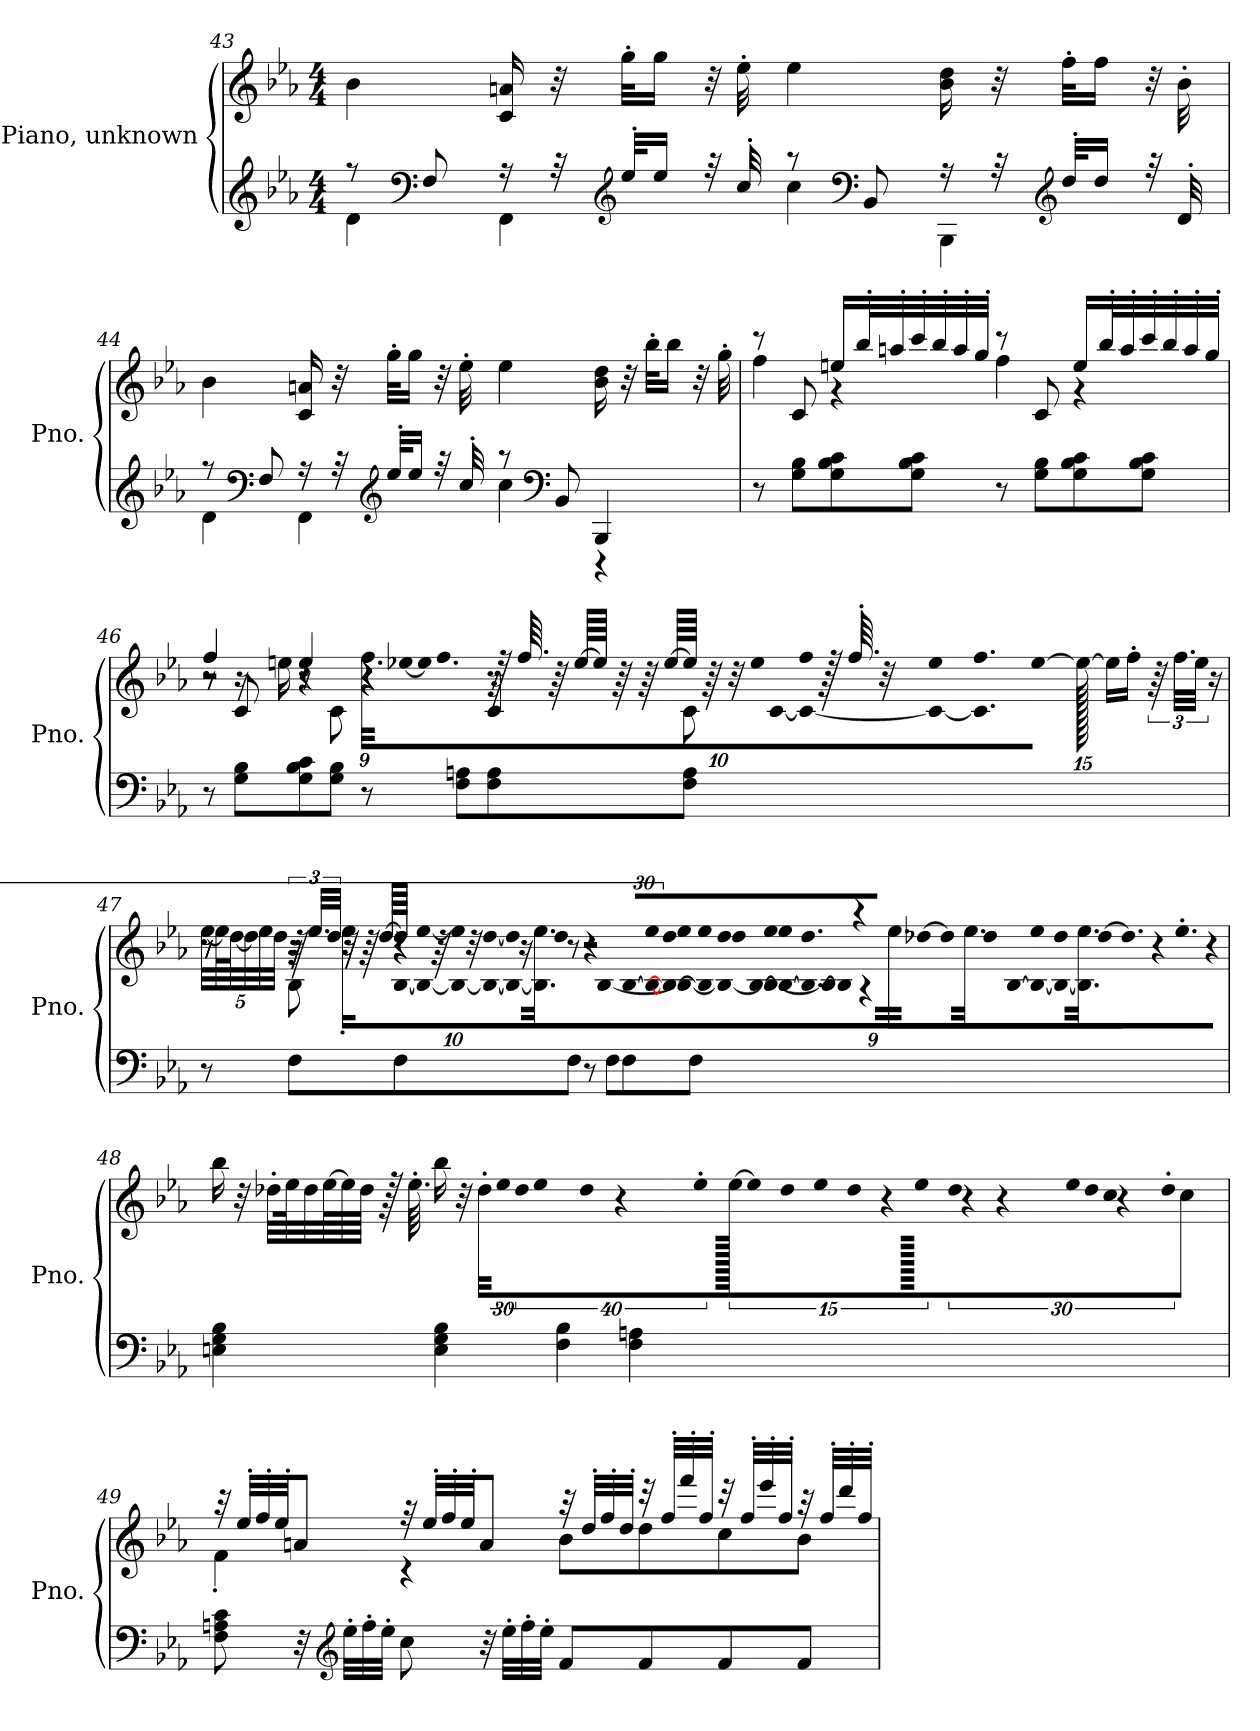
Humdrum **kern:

**kern	**kern
*part1	*part1
*staff2	*staff1
*I"Piano, unknown	*
*I'Pno.	*
!!LO:LB:g=z
*clefG2	*clefG2
*k[b-e-a-]	*k[b-e-a-]
*M4/4	*M4/4
=43	=43
*^	*
8r	4d\	4b-\
*clefF4	*	*
8F/	.	.
16r	4FF\	16c/ 16an/
32r	.	32r
*clefG2	*	*
32ee-'/KLL	.	32gg'\KLL
16ee-/JJ	.	16gg\JJ
32r	.	32r
32cc'/	.	32ee-'\
8r	4cc\	4ee-\
*clefF4	*	*
8BB-/	.	.
16r	4BBB-\	16b-\ 16dd\
32r	.	32r
*clefG2	*	*
32dd'/KLL	.	32ff'\KLL
16dd/JJ	.	16ff\JJ
32r	.	32r
32d'/	.	32b-'\
!!LO:LB:g=z
=44	=44	=44
8r	4d\	4b-\
*clefF4	*	*
8F/	.	.
16r	4FF\	16c/ 16an/
32r	.	32r
*clefG2	*	*
32ee-'/KLL	.	32gg'\KLL
16ee-/JJ	.	16gg\JJ
32r	.	32r
32cc'/	.	32ee-'\
8r	4cc\	4ee-\
*clefF4	*	*
8BB-/	.	.
4BBB-/	4r	16b-\ 16dd\
.	.	32r
.	.	32bb-'\KLL
.	.	16bb-\JJ
.	.	32r
.	.	32gg'\
*v	*v	*
!!LO:LB:g=z
=45	=45
*	*^
8r	8r	4ff\
8G\ 8B-\L	8c/	.
8G\ 8B-\ 8c\	16een/LL	4r
.	32bb-'/L	.
.	32aan'/	.
8G\ 8B-\ 8c\J	32ccc'/	.
.	32bb-'/	.
.	32aa'/	.
.	32gg'/JJJ	.
8r	8r	4ff\
8G\ 8B-\L	8c/	.
8G\ 8B-\ 8c\	16ee/LL	4r
.	32bb-'/L	.
.	32aa'/	.
8G\ 8B-\ 8c\J	32ccc'/	.
.	32bb-'/	.
.	32aa'/	.
.	32gg'/JJJ	.
!!LO:PB:g=z
=46	=46	=46
*	*^	*^
8r	4ff/	8r	8r	2r
8G\ 8B-\L	.	16r	8c/	.
.	.	16een\	.	.
8G\ 8B-\ 8c\	4ee/	8r	4r	.
8G\ 8B-\J	.	8c\	.	.
*	*	*Xbrackettup	*	*
8r	4r	36.ff\LLL	4r	4r
!	!	!LO:N:vis=64	!	!
.	.	[640%9ee-X\L	.	.
!	!	!LO:N:vis=64	!	!
.	.	640%9ee-\J]	.	.
.	.	36.ff\	.	.
!	!	!LO:N:vis=64	!	!
.	.	640%9ee-\L	.	.
8F\ 8An\L	.	.	.	.
!	!	!LO:N:vis=64	!	!
.	.	[640%9c\J	.	.
!	!	!LO:N:vis=32	!	!
.	.	1920%53c\_ 1920%53ff\	.	.
!	!	!LO:N:vis=32	!	!
.	.	1920%53c\_ 1920%53ee-\	.	.
.	.	36.c\] 36.ff\	.	.
.	.	[960%13ee-\JJJk	.	.
8F\ 8A\	128r	1920ee-\_	4c'/	8r
.	.	16ee-\LL]	.	.
.	64.ff/	.	.	.
.	64r	.	.	.
.	[64ee-/LLLL	.	.	.
.	64ee-/JJJJ]	.	.	.
.	.	16ff'\JJ	.	.
.	64r	.	.	.
.	64r	.	.	.
.	[64ee-/LLLL	.	.	.
8F\ 8A\J	64ee-/JJJJ]	.	.	8c\
*	*	*brackettup	*	*
.	.	96r	.	.
.	.	48.ff\LLL	.	.
.	64r	.	.	.
.	32r	.	.	.
.	.	48ee-\JJJ	.	.
.	128r	.	.	.
.	.	16r	.	.
.	64.ff'/	.	.	.
.	32r	.	.	.
1920ryy	1920ryy	.	1920ryy	1920ryy
!!LO:LB:g=z	!!	!!	!!
=47	=47	=47	=47	=47
*	*	*Xbrackettup	*	*
8r	8r	[40ee-\LLL	8r	8r
.	.	80ee-\L]	.	.
.	.	[80dd\J	.	.
.	.	40dd\]	.	.
.	.	40ee-\	.	.
.	.	40dd\JJJ	.	.
*	*	*	*brackettup	*
8F\L	16r	16r	96r	8B-\
.	.	.	48.ee-/LLL	.
.	.	.	48dd/JJJ	.
.	32r	16ee-'\LL	16r	.
.	64r	.	.	.
.	[64dd/LLLL	.	.	.
!	!	!LO:N:vis=64	!	!
8F\	64dd/JJJJ]	[640%9B-\LL	4r	4r
!	!	!LO:N:vis=64	!	!
.	.	640%9B-\_ [640%9ee-\	.	.
.	64r	.	.	.
!	!	!LO:N:vis=64	!	!
.	.	640%9B-\_ 640%9ee-\]	.	.
.	32r	.	.	.
!	!	!LO:N:vis=64	!	!
.	.	640%9B-\_ [640%9dd\	.	.
!	!	!LO:N:vis=64	!	!
.	.	640%9B-\_ 640%9dd\]J	.	.
.	16r	.	.	.
.	.	36.B-\] 36.ee-\	.	.
!	!	!LO:N:vis=64	!	!
.	.	640%9dd\L	.	.
8F\J	8r	.	.	.
!	!	!LO:N:vis=64	!	!
.	.	[640%9B-\J	.	.
!	!	!LO:N:vis=32	!	!
.	.	1920%53B-\_ 1920%53ee-\	.	.
!	!	!LO:N:vis=32	!	!
.	.	1920%53B-\_ 1920%53dd\	.	.
!	!	!LO:N:vis=32	!	!
.	.	1920%53B-\_ 1920%53ee-\	.	.
!	!	!LO:N:vis=64	!	!
.	.	640%9B-\JJJk]	.	.
!	!	!LO:N:vis=64	!	!
.	.	640%9r	.	.
8r	2r	.	4r	2r
*	*	*Xbrackettup	*	*
.	.	36.ee-\LLL	.	.
!	!	!LO:N:vis=64	!	!
.	.	[640%9dd-X\L	.	.
!	!	!LO:N:vis=64	!	!
.	.	640%9dd-\J]	.	.
.	.	36.ee-\	.	.
!	!	!LO:N:vis=64	!	!
.	.	640%9dd-\L	.	.
8F\L	.	.	.	.
!	!	!LO:N:vis=64	!	!
.	.	[640%9B-\J	.	.
!	!	!LO:N:vis=32	!	!
.	.	1920%53B-\_ 1920%53ee-\	.	.
!	!	!LO:N:vis=32	!	!
.	.	1920%53B-\_ 1920%53dd-\	.	.
.	.	36.B-\] 36.ee-\	.	.
!	!	!LO:N:vis=64	!	!
.	.	[640%9dd-\JJK	.	.
*	*	*	*brackettup	*
!	!	!	!LO:N:vis=64	!
8F\	.	.	[960%17B-/LLLL	.
.	.	8.dd-\J]	.	.
!	!	!	!LO:N:vis=64	!
.	.	.	960%17B-/_ 960%17ee-/J	.
.	.	.	1920ryy	.
!	!	!	!LO:N:vis=32	!
.	.	.	640%23B-/_ 640%23dd-/	.
!	!	!	!LO:N:vis=32	!
.	.	.	640%23B-/] 640%23ee-/	.
!	!	!	!LO:N:vis=64	!
.	.	.	960%17dd-/L	.
8F\J	.	.	.	.
!	!	!	!LO:N:vis=64	!
.	.	.	[960%17B-/	.
!	!	!	!LO:N:vis=64	!
.	.	.	960%17B-/_ 960%17ee-/J	.
!	!	!	!LO:N:vis=32.	!
.	.	.	1920%103B-/_ 1920%103dd-/	.
.	.	128r	.	.
.	.	64.ee-'\	.	.
!	!	!	!LO:N:vis=64	!
.	.	.	960%17B-/JJJk]	.
.	.	32r	.	.
!	!	!	!LO:N:vis=64	!
.	.	.	960%17r	.
640ryy	640ryy	.	640ryy	640ryy
*	*v	*v	*v	*v
!!LO:LB:g=z
=48	=48
4En\ 4G\ 4B-\	16bb-\
.	32r
.	32dd-X'\LLL
.	64ee-\K
.	32dd-\
.	[64ee-\L
.	64ee-\]
.	64dd-\JJJJ
.	128r
.	64.ee-'\
4E\ 4G\ 4B-\	16bb-\
.	32r
.	32dd-'\LLL
!	!LO:N:vis=64
.	960%17ee-\K
!	!LO:N:vis=32
.	640%23dd-\
!	!LO:N:vis=64
.	960%17ee-\L
!	!LO:N:vis=64
.	960%17dd-\JJJJ
!	!LO:N:vis=64
.	960%17r
.	1920ryy
!	!LO:N:vis=64
.	960%17ee-'\LLLL
4F\ 4B-\	[1920ee-\
.	640%11ee-\]
!	!LO:N:vis=32
.	640%23dd-\
!	!LO:N:vis=64
.	960%17ee-\L
!	!LO:N:vis=64
.	960%17dd-\JJJJ
!	!LO:N:vis=64
.	960%17r
.	1920ryy
!	!LO:N:vis=64
.	960%17ee-\LLLL
!	!LO:N:vis=64
.	960%17dd-\JJJJ
.	1920r
.	640%11r
.	1920ryy
!	!LO:N:vis=64
.	960%17ee-\LLLL
!	!LO:N:vis=64
.	960%17dd-\
!	!LO:N:vis=64
.	960%17cc\JJJJ
!	!LO:N:vis=64
.	960%17r
.	1920ryy
!	!LO:N:vis=64
.	960%17dd-'\
4F\ 4An\	4cc\
!!LO:LB:g=z
=49	=49
*	*^
8F\ 8An\ 8c\	32r	4f'\
.	32ee-'/LLL	.
.	32ff'/	.
.	32ee-'/JJ	.
32r	8an/J	.
*clefG2	*	*
32ee-'\LLL	.	.
32ff'\	.	.
32ee-'\JJJ	.	.
8cc\	32r	4r
.	32ee-'/LLL	.
.	32ff'/	.
.	32ee-'/JJ	.
32r	8a/J	.
32ee-'\LLL	.	.
32ff'\	.	.
32ee-'\JJJ	.	.
8f/L	32r	8b-\L
.	32dd'/LLL	.
.	32ff'/	.
.	32dd'/JJJ	.
8f/	32r	8dd\
.	32ff'/LLL	.
.	32fff'/	.
.	32ff'/JJJ	.
8f/	32r	8cc\
.	32ff'/LLL	.
.	32eee-'/	.
.	32ff'/JJJ	.
8f/J	32r	8b-\J
.	32ff'/LLL	.
.	32ddd'/	.
.	32ff'/JJJ	.
*	*v	*v
=	=
*-	*-
